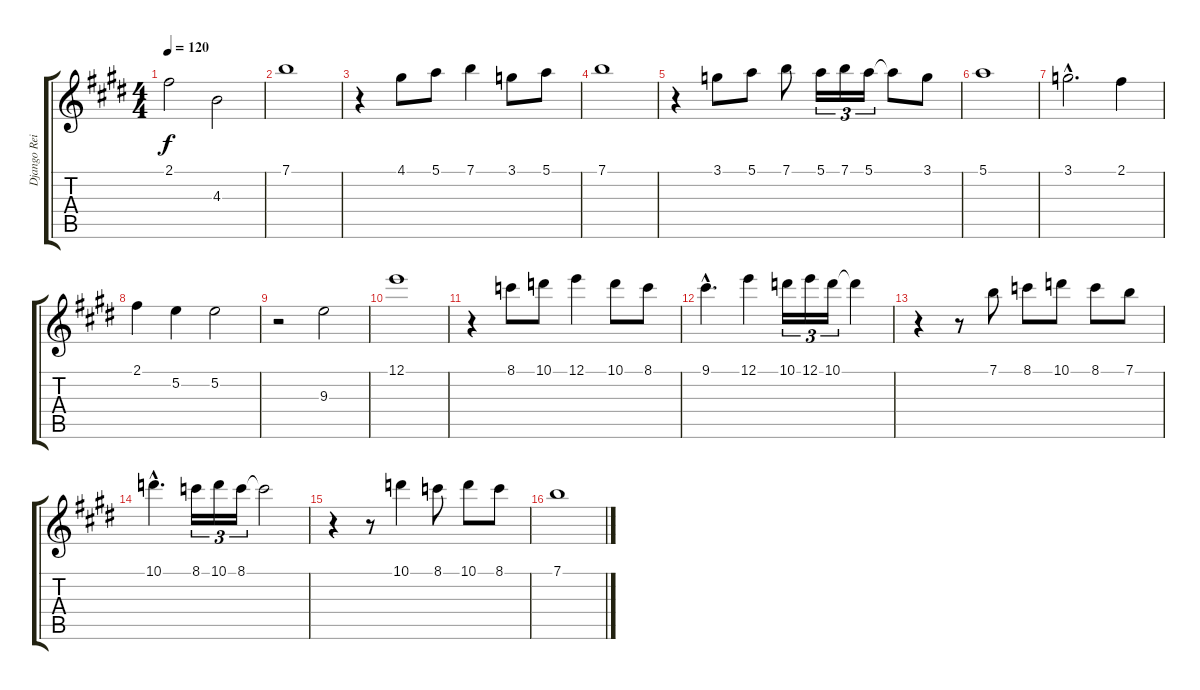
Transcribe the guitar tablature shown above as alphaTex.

\track ("Django Reinhardt" "Django Rei") {instrument acousticguitarnylon}
\staff {score tabs}
\tuning (E4 B3 G3 D3 A2 E2) {hide}
\ts (4 4)
\tempo 120
\clef g2
\ks e
2.1{t}.2{dy f} 4.3.2 |
7.1.1 |
r.4 4.1.8 5.1.8 7.1.4 3.1.8 5.1.8 |
7.1.1 |
r.4 3.1.8 5.1.8 7.1.8 5.1.16{tu (3 2)} 7.1.16{tu (3 2)} 5.1.16{tu (3 2)} 5.1{t}.8 3.1.8 |
5.1.1 |
3.1{hac}.2{d} 2.1.4 |
2.1.4 5.2.4 5.2.2 |
r.2 9.3.2 |
12.1.1 |
r.4 8.1.8 10.1.8 12.1.4 10.1.8 8.1.8 |
9.1{hac}.4{d} 12.1.4 10.1.16{tu (3 2)} 12.1.16{tu (3 2)} 10.1.16{tu (3 2)} 10.1{t}.4 |
r.4 r.8 7.1.8 8.1.8 10.1.8 8.1.8 7.1.8 |
10.1{hac}.4{d} 8.1.16{tu (3 2)} 10.1.16{tu (3 2)} 8.1.16{tu (3 2)} 8.1{t}.2 |
r.4 r.8 10.1.4 8.1.8 10.1.8 8.1.8 |
7.1.1
